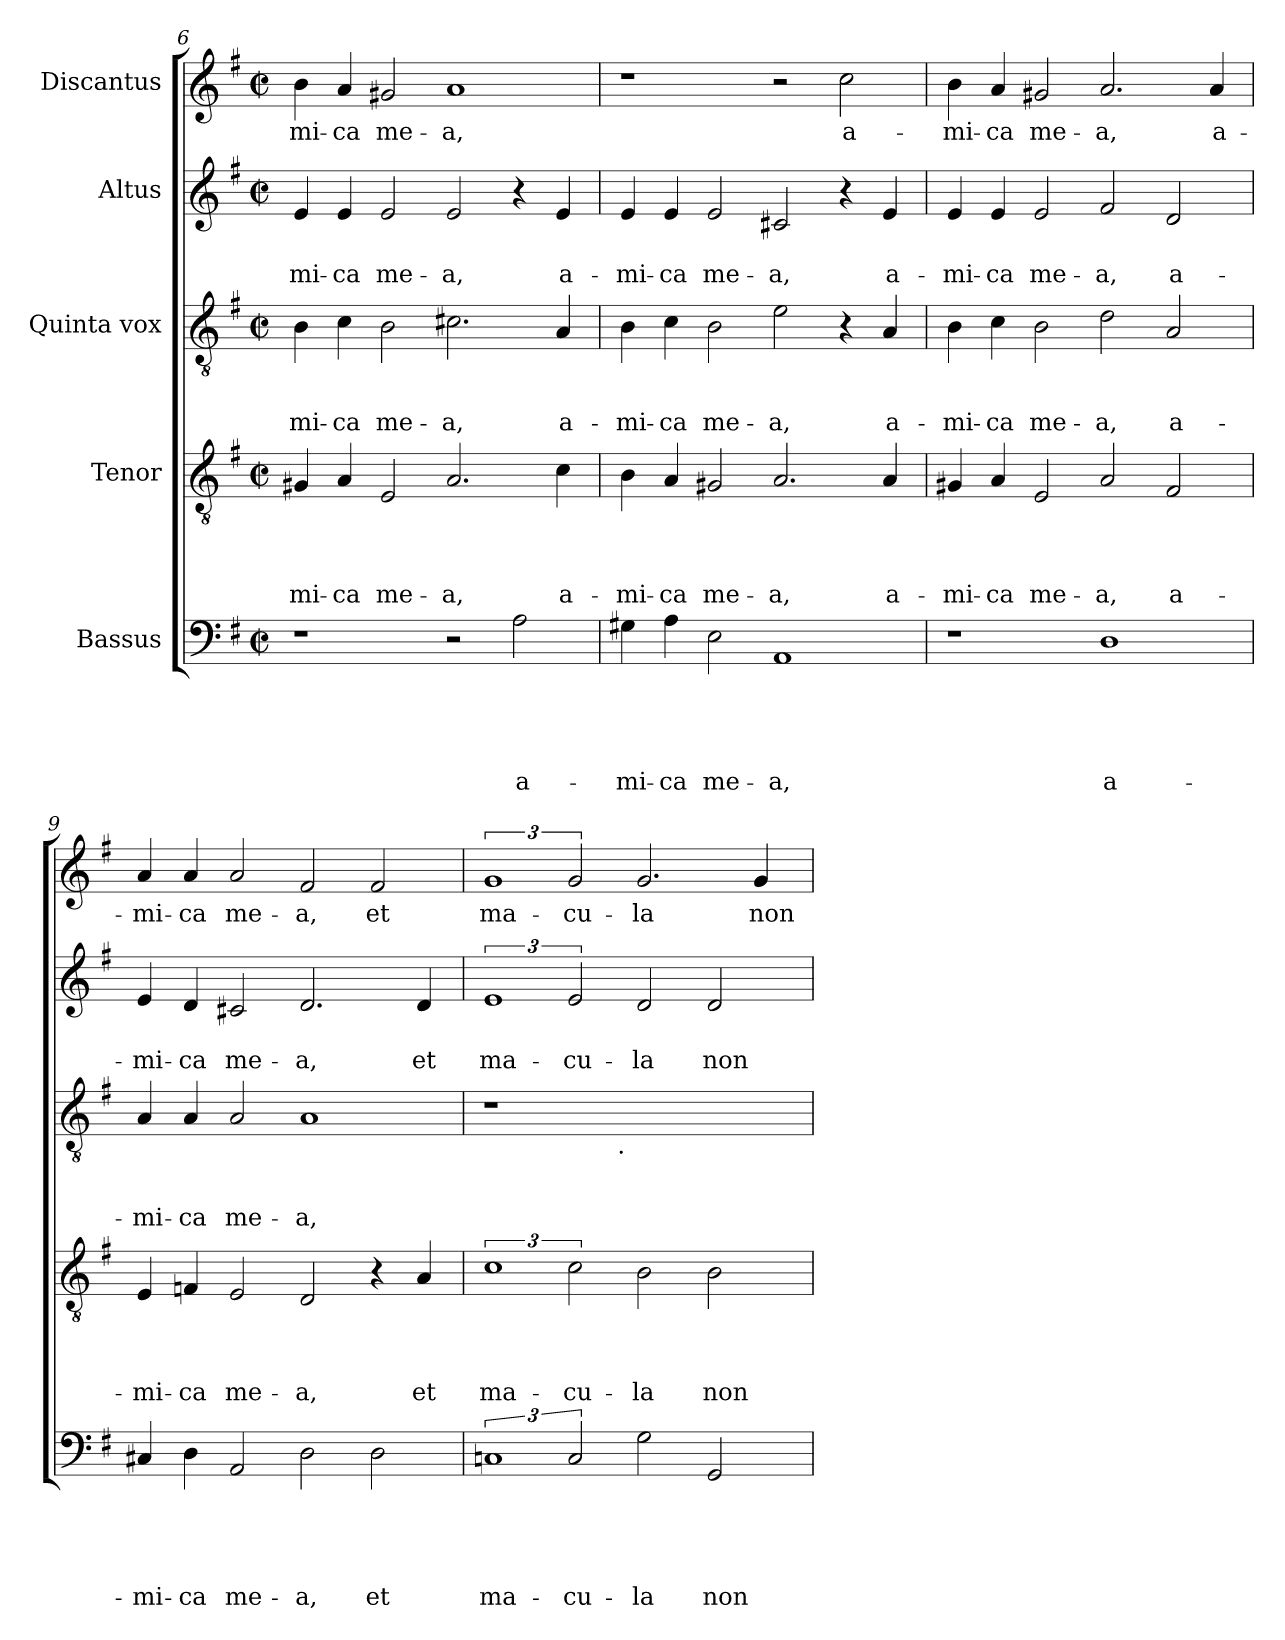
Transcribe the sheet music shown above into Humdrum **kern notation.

**kern	**text	**text	**text	**text	**text	**kern	**text	**text	**text	**text	**kern	**text	**text	**text	**kern	**text	**text	**kern	**text
*part5	*part5	*part5	*part5	*part5	*part5	*part4	*part4	*part4	*part4	*part4	*part3	*part3	*part3	*part3	*part2	*part2	*part2	*part1	*part1
*staff5	*staff5	*staff5	*staff5	*staff5	*staff5	*staff4	*staff4	*staff4	*staff4	*staff4	*staff3	*staff3	*staff3	*staff3	*staff2	*staff2	*staff2	*staff1	*staff1
*I"Bassus	*	*	*	*	*	*I"Tenor	*	*	*	*	*I"Quinta vox	*	*	*	*I"Altus	*	*	*I"Discantus	*
*clefF4	*	*	*	*	*	*clefGv2	*	*	*	*	*clefGv2	*	*	*	*clefG2	*	*	*clefG2	*
*k[f#]	*	*	*	*	*	*k[f#]	*	*	*	*	*k[f#]	*	*	*	*k[f#]	*	*	*k[f#]	*
*G:	*	*	*	*	*	*G:	*	*	*	*	*G:	*	*	*	*G:	*	*	*G:	*
*M2/2	*	*	*	*	*	*M2/2	*	*	*	*	*M2/2	*	*	*	*M2/2	*	*	*M2/2	*
*met(c|)	*	*	*	*	*	*met(c|)	*	*	*	*	*met(c|)	*	*	*	*met(c|)	*	*	*met(c|)	*
=6	=6	=6	=6	=6	=6	=6	=6	=6	=6	=6	=6	=6	=6	=6	=6	=6	=6	=6	=6
!	!	!	!	!	!	!	!	!	!	!LO:LY:b	!	!	!	!LO:LY:b	!	!	!LO:LY:b	!	!LO:LY:b
1r	.	.	.	.	.	4G#X/	.	.	.	-mi-	4B\	.	.	-mi-	4e/	.	-mi-	4b\	-mi-
!	!	!	!	!	!	!	!	!	!	!LO:LY:b	!	!	!	!LO:LY:b	!	!	!LO:LY:b	!	!LO:LY:b
.	.	.	.	.	.	4A/	.	.	.	-ca	4c\	.	.	-ca	4e/	.	-ca	4a/	-ca
!	!	!	!	!	!	!	!	!	!	!LO:LY:b	!	!	!	!LO:LY:b	!	!	!LO:LY:b	!	!LO:LY:b
.	.	.	.	.	.	2E/	.	.	.	me-	2B\	.	.	me-	2e/	.	me-	2g#X/	me-
!	!	!	!	!	!	!	!	!	!	!LO:LY:b	!	!	!	!LO:LY:b	!	!	!LO:LY:b	!	!LO:LY:b
2r	.	.	.	.	.	2.A/	.	.	.	-a,	2.c#X\	.	.	-a,	2e/	.	-a,	1a	-a,
!	!	!	!	!	!LO:LY:b	!	!	!	!	!	!	!	!	!	!	!	!	!	!
2A\	.	.	.	.	a-	.	.	.	.	.	.	.	.	.	4r	.	.	.	.
!	!	!	!	!	!	!	!	!	!	!LO:LY:b	!	!	!	!LO:LY:b	!	!	!LO:LY:b	!	!
.	.	.	.	.	.	4c\	.	.	.	a-	4A/	.	.	a-	4e/	.	a-	.	.
!!LO:LB:g=z
=7	=7	=7	=7	=7	=7	=7	=7	=7	=7	=7	=7	=7	=7	=7	=7	=7	=7	=7	=7
!	!	!	!	!	!LO:LY:b	!	!	!	!	!LO:LY:b	!	!	!	!LO:LY:b	!	!	!LO:LY:b	!	!
4G#X\	.	.	.	.	-mi-	4B\	.	.	.	-mi-	4B\	.	.	-mi-	4e/	.	-mi-	1r	.
!	!	!	!	!	!LO:LY:b	!	!	!	!	!LO:LY:b	!	!	!	!LO:LY:b	!	!	!LO:LY:b	!	!
4A\	.	.	.	.	-ca	4A/	.	.	.	-ca	4c\	.	.	-ca	4e/	.	-ca	.	.
!	!	!	!	!	!LO:LY:b	!	!	!	!	!LO:LY:b	!	!	!	!LO:LY:b	!	!	!LO:LY:b	!	!
2E\	.	.	.	.	me-	2G#X/	.	.	.	me-	2B\	.	.	me-	2e/	.	me-	.	.
!	!	!	!	!	!LO:LY:b	!	!	!	!	!LO:LY:b	!	!	!	!LO:LY:b	!	!	!LO:LY:b	!	!
1AA	.	.	.	.	-a,	2.A/	.	.	.	-a,	2e\	.	.	-a,	2c#X/	.	-a,	2r	.
!	!	!	!	!	!	!	!	!	!	!	!	!	!	!	!	!	!	!	!LO:LY:b
.	.	.	.	.	.	.	.	.	.	.	4r	.	.	.	4r	.	.	2cc\	a-
!	!	!	!	!	!	!	!	!	!	!LO:LY:b	!	!	!	!LO:LY:b	!	!	!LO:LY:b	!	!
.	.	.	.	.	.	4A/	.	.	.	a-	4A/	.	.	a-	4e/	.	a-	.	.
=8	=8	=8	=8	=8	=8	=8	=8	=8	=8	=8	=8	=8	=8	=8	=8	=8	=8	=8	=8
!	!	!	!	!	!	!	!	!	!	!LO:LY:b	!	!	!	!LO:LY:b	!	!	!LO:LY:b	!	!LO:LY:b
1r	.	.	.	.	.	4G#X/	.	.	.	-mi-	4B\	.	.	-mi-	4e/	.	-mi-	4b\	-mi-
!	!	!	!	!	!	!	!	!	!	!LO:LY:b	!	!	!	!LO:LY:b	!	!	!LO:LY:b	!	!LO:LY:b
.	.	.	.	.	.	4A/	.	.	.	-ca	4c\	.	.	-ca	4e/	.	-ca	4a/	-ca
!	!	!	!	!	!	!	!	!	!	!LO:LY:b	!	!	!	!LO:LY:b	!	!	!LO:LY:b	!	!LO:LY:b
.	.	.	.	.	.	2E/	.	.	.	me-	2B\	.	.	me-	2e/	.	me-	2g#X/	me-
!	!	!	!	!	!LO:LY:b	!	!	!	!	!LO:LY:b	!	!	!	!LO:LY:b	!	!	!LO:LY:b	!	!LO:LY:b
1D	.	.	.	.	a-	2A/	.	.	.	-a,	2d\	.	.	-a,	2f#/	.	-a,	2.a/	-a,
!	!	!	!	!	!	!	!	!	!	!LO:LY:b	!	!	!	!LO:LY:b	!	!	!LO:LY:b	!	!
.	.	.	.	.	.	2F#/	.	.	.	a-	2A/	.	.	a-	2d/	.	a-	.	.
!	!	!	!	!	!	!	!	!	!	!	!	!	!	!	!	!	!	!	!LO:LY:b
.	.	.	.	.	.	.	.	.	.	.	.	.	.	.	.	.	.	4a/	a-
=9	=9	=9	=9	=9	=9	=9	=9	=9	=9	=9	=9	=9	=9	=9	=9	=9	=9	=9	=9
!	!	!	!	!	!LO:LY:b	!	!	!	!	!LO:LY:b	!	!	!	!LO:LY:b	!	!	!LO:LY:b	!	!LO:LY:b
4C#X/	.	.	.	.	-mi-	4E/	.	.	.	-mi-	4A/	.	.	-mi-	4e/	.	-mi-	4a/	-mi-
!	!	!	!	!	!LO:LY:b	!	!	!	!	!LO:LY:b	!	!	!	!LO:LY:b	!	!	!LO:LY:b	!	!LO:LY:b
4D\	.	.	.	.	-ca	4Fn/	.	.	.	-ca	4A/	.	.	-ca	4d/	.	-ca	4a/	-ca
!	!	!	!	!	!LO:LY:b	!	!	!	!	!LO:LY:b	!	!	!	!LO:LY:b	!	!	!LO:LY:b	!	!LO:LY:b
2AA/	.	.	.	.	me-	2E/	.	.	.	me-	2A/	.	.	me-	2c#X/	.	me-	2a/	me-
!	!	!	!	!	!LO:LY:b	!	!	!	!	!LO:LY:b	!	!	!	!LO:LY:b	!	!	!LO:LY:b	!	!LO:LY:b
2D\	.	.	.	.	-a,	2D/	.	.	.	-a,	1A	.	.	-a,	2.d/	.	-a,	2f#/	-a,
!	!	!	!	!	!LO:LY:b	!	!	!	!	!	!	!	!	!	!	!	!	!	!LO:LY:b
2D\	.	.	.	.	et	4r	.	.	.	.	.	.	.	.	.	.	.	2f#/	et
!	!	!	!	!	!	!	!	!	!	!LO:LY:b	!	!	!	!	!	!	!LO:LY:b	!	!
.	.	.	.	.	.	4A/	.	.	.	et	.	.	.	.	4d/	.	et	.	.
=10	=10	=10	=10	=10	=10	=10	=10	=10	=10	=10	=10	=10	=10	=10	=10	=10	=10	=10	=10
!	!	!	!	!	!LO:LY:b	!	!	!	!	!LO:LY:b	!	!	!	!	!	!	!LO:LY:b	!	!LO:LY:b
*	*	*	*	*	*	*	*	*	*	*	*^	*	*	*	*	*	*	*	*
3%2Cn	.	.	.	.	ma-	3%2c	.	.	.	ma-	1r	2...ryy	.	.	.	3%2e	.	ma-	3%2g	ma-
!	!	!	!	!	!LO:LY:b	!	!	!	!	!LO:LY:b	!	!	!	!	!	!	!	!LO:LY:b	!	!LO:LY:b
3C/	.	.	.	.	-cu-	3c\	.	.	.	-cu-	.	.	.	.	.	3e/	.	-cu-	3g/	-cu-
!	!	!	!	!	!	!	!	!	!	!	!	!LO:TX:b:t=.	!	!	!	!	!	!	!	!
.	.	.	.	.	.	.	.	.	.	.	.	1ryy	.	.	.	.	.	.	.	.
!	!	!	!	!	!LO:LY:b	!	!	!	!	!LO:LY:b	!	!	!	!	!	!	!	!LO:LY:b	!	!LO:LY:b
2G\	.	.	.	.	-la	2B\	.	.	.	-la	1ryy	.	.	.	.	2d/	.	-la	2.g/	-la
!	!	!	!	!	!LO:LY:b	!	!	!	!	!LO:LY:b	!	!	!	!	!	!	!	!LO:LY:b	!	!
2GG/	.	.	.	.	non	2B\	.	.	.	non	.	.	.	.	.	2d/	.	non	.	.
!	!	!	!	!	!	!	!	!	!	!	!	!	!	!	!	!	!	!	!	!LO:LY:b
.	.	.	.	.	.	.	.	.	.	.	.	.	.	.	.	.	.	.	4g/	non
.	.	.	.	.	.	.	.	.	.	.	.	16ryy	.	.	.	.	.	.	.	.
*	*	*	*	*	*	*	*	*	*	*	*v	*v	*	*	*	*	*	*	*	*
=	=	=	=	=	=	=	=	=	=	=	=	=	=	=	=	=	=	=	=
*-	*-	*-	*-	*-	*-	*-	*-	*-	*-	*-	*-	*-	*-	*-	*-	*-	*-	*-	*-
